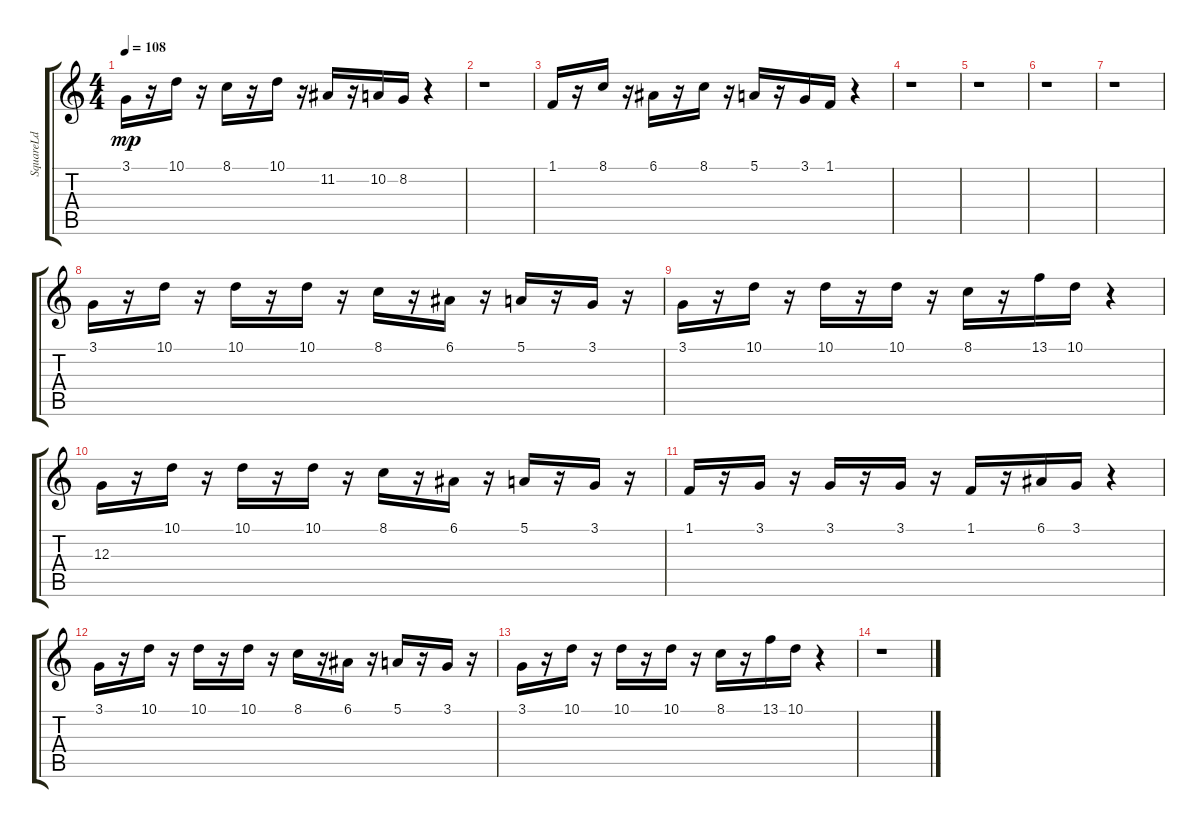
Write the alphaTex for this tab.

\track ("SquareLd" "SquareLd") {instrument lead1square}
\staff {score tabs}
\tuning (E4 B3 G3 D3 A2 E2) {hide}
\ts (4 4)
\tempo 108
\clef g2
\ks c
3.1.16{dy mp} r.16 10.1.16 r.16 8.1.16 r.16 10.1.16 r.16 11.2.16 r.16 10.2.16 8.2.16 r.4 |
r.1 |
1.1.16 r.16 8.1.16 r.16 6.1.16 r.16 8.1.16 r.16 5.1.16 r.16 3.1.16 1.1.16 r.4 |
r.1 |
r.1 |
r.1 |
r.1 |
3.1.16 r.16 10.1.16 r.16 10.1.16 r.16 10.1.16 r.16 8.1.16 r.16 6.1.16 r.16 5.1.16 r.16 3.1.16 r.16 |
3.1.16 r.16 10.1.16 r.16 10.1.16 r.16 10.1.16 r.16 8.1.16 r.16 13.1.16 10.1.16 r.4 |
12.3.16 r.16 10.1.16 r.16 10.1.16 r.16 10.1.16 r.16 8.1.16 r.16 6.1.16 r.16 5.1.16 r.16 3.1.16 r.16 |
1.1.16 r.16 3.1.16 r.16 3.1.16 r.16 3.1.16 r.16 1.1.16 r.16 6.1.16 3.1.16 r.4 |
3.1.16 r.16 10.1.16 r.16 10.1.16 r.16 10.1.16 r.16 8.1.16 r.16 6.1.16 r.16 5.1.16 r.16 3.1.16 r.16 |
3.1.16 r.16 10.1.16 r.16 10.1.16 r.16 10.1.16 r.16 8.1.16 r.16 13.1.16 10.1.16 r.4 |
r.1
